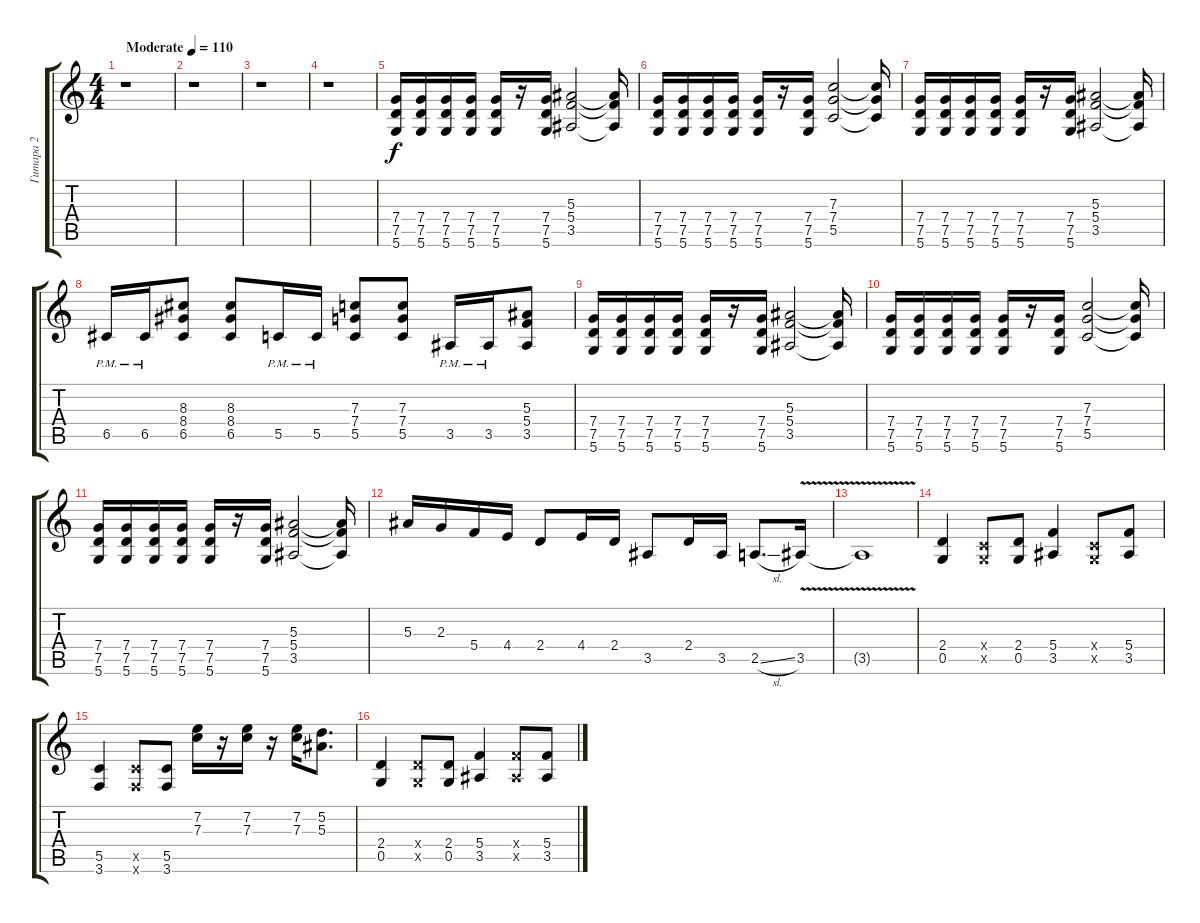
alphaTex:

\track ("Гитара 2" "Гитара 2") {instrument overdrivenguitar}
\staff {score tabs}
\tuning (D4 A3 F3 C3 G2 D2) {hide}
\ts (4 4)
\tempo (110 "Moderate")
\clef g2
\ks c
r.1{dy f instrument overdrivenguitar} |
r.1 |
r.1 |
r.1 |
(7.4 7.5 5.6).16 (7.4 7.5 5.6).16 (7.4 7.5 5.6).16 (7.4 7.5 5.6).16 (7.4 7.5 5.6).16 r.16 (7.4 7.5 5.6).16 (5.3 5.4 3.5).2 (5.3{t} 5.4{t} 3.5{t}).16 |
(7.4 7.5 5.6).16 (7.4 7.5 5.6).16 (7.4 7.5 5.6).16 (7.4 7.5 5.6).16 (7.4 7.5 5.6).16 r.16 (7.4 7.5 5.6).16 (7.3 7.4 5.5).2 (7.3{t} 7.4{t} 5.5{t}).16 |
(7.4 7.5 5.6).16 (7.4 7.5 5.6).16 (7.4 7.5 5.6).16 (7.4 7.5 5.6).16 (7.4 7.5 5.6).16 r.16 (7.4 7.5 5.6).16 (5.3 5.4 3.5).2 (5.3{t} 5.4{t} 3.5{t}).16 |
6.5{pm}.16 6.5{pm}.16 (8.3 8.4 6.5).8 (8.3 8.4 6.5).8 5.5{pm}.16 5.5{pm}.16 (7.3 7.4 5.5).8 (7.3 7.4 5.5).8 3.5{pm}.16 3.5{pm}.16 (5.3 5.4 3.5).8 |
(7.4 7.5 5.6).16 (7.4 7.5 5.6).16 (7.4 7.5 5.6).16 (7.4 7.5 5.6).16 (7.4 7.5 5.6).16 r.16 (7.4 7.5 5.6).16 (5.3 5.4 3.5).2 (5.3{t} 5.4{t} 3.5{t}).16 |
(7.4 7.5 5.6).16 (7.4 7.5 5.6).16 (7.4 7.5 5.6).16 (7.4 7.5 5.6).16 (7.4 7.5 5.6).16 r.16 (7.4 7.5 5.6).16 (7.3 7.4 5.5).2 (7.3{t} 7.4{t} 5.5{t}).16 |
(7.4 7.5 5.6).16 (7.4 7.5 5.6).16 (7.4 7.5 5.6).16 (7.4 7.5 5.6).16 (7.4 7.5 5.6).16 r.16 (7.4 7.5 5.6).16 (5.3 5.4 3.5).2 (5.3{t} 5.4{t} 3.5{t}).16 |
5.3.16 2.3.16 5.4.16 4.4.16 2.4.8 4.4.16 2.4.16 3.5.8 2.4.16 3.5.16 2.5{sl}.8{d} 3.5{v}.16 |
3.5{t}.1 |
(2.4 0.5).4 (0.4{x} 0.5{x}).8 (2.4 0.5).8 (5.4 3.5).4 (0.4{x} 0.5{x}).8 (5.4 3.5).8 |
(5.5 3.6).4 (5.5{x} 3.6{x}).8 (5.5 3.6).8 (7.2 7.3).16 r.16 (7.2 7.3).16 r.16 (7.2 7.3).16 (5.2 5.3).8{d} |
(2.4 0.5).4 (2.4{x} 0.5{x}).8 (2.4 0.5).8 (5.4 3.5).4 (5.4{x} 3.5{x}).8 (5.4 3.5).8
